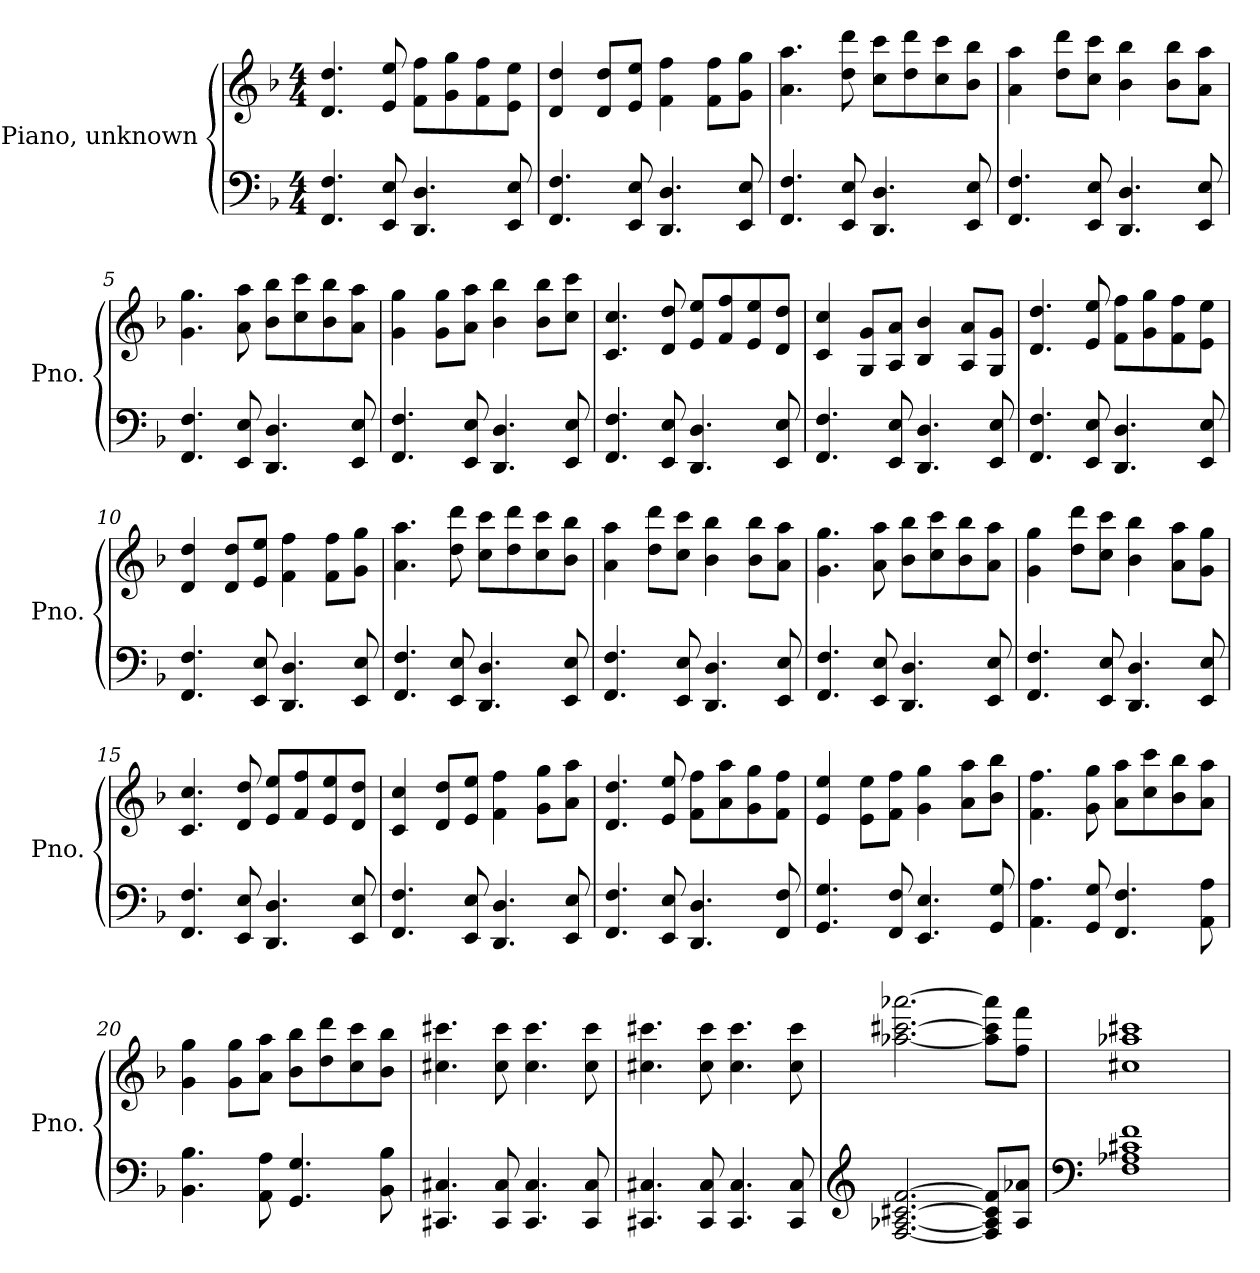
**kern	**kern
*part1	*part1
*staff2	*staff1
*I"Piano, unknown	*
*I'Pno.	*
*clefF4	*clefG2
*k[b-]	*k[b-]
*M4/4	*M4/4
*MM120	*MM120
=1	=1
4.FF/ 4.F/	4.d/ 4.dd/
8EE/ 8E/	8e/ 8ee/
4.DD/ 4.D/	8f\ 8ff\L
.	8g\ 8gg\
.	8f\ 8ff\
8EE/ 8E/	8e\ 8ee\J
=2	=2
4.FF/ 4.F/	4d/ 4dd/
.	8d/ 8dd/L
8EE/ 8E/	8e/ 8ee/J
4.DD/ 4.D/	4f\ 4ff\
.	8f\ 8ff\L
8EE/ 8E/	8g\ 8gg\J
=3	=3
4.FF/ 4.F/	4.a\ 4.aa\
8EE/ 8E/	8dd\ 8ddd\
4.DD/ 4.D/	8cc\ 8ccc\L
.	8dd\ 8ddd\
.	8cc\ 8ccc\
8EE/ 8E/	8b-\ 8bb-\J
=4	=4
4.FF/ 4.F/	4a\ 4aa\
.	8dd\ 8ddd\L
8EE/ 8E/	8cc\ 8ccc\J
4.DD/ 4.D/	4b-\ 4bb-\
.	8b-\ 8bb-\L
8EE/ 8E/	8a\ 8aa\J
!!LO:LB:g=z
=5	=5
4.FF/ 4.F/	4.g\ 4.gg\
8EE/ 8E/	8a\ 8aa\
4.DD/ 4.D/	8b-\ 8bb-\L
.	8cc\ 8ccc\
.	8b-\ 8bb-\
8EE/ 8E/	8a\ 8aa\J
=6	=6
4.FF/ 4.F/	4g\ 4gg\
.	8g\ 8gg\L
8EE/ 8E/	8a\ 8aa\J
4.DD/ 4.D/	4b-\ 4bb-\
.	8b-\ 8bb-\L
8EE/ 8E/	8cc\ 8ccc\J
=7	=7
4.FF/ 4.F/	4.c/ 4.cc/
8EE/ 8E/	8d/ 8dd/
4.DD/ 4.D/	8e/ 8ee/L
.	8f/ 8ff/
.	8e/ 8ee/
8EE/ 8E/	8d/ 8dd/J
=8	=8
4.FF/ 4.F/	4c/ 4cc/
.	8G/ 8g/L
8EE/ 8E/	8A/ 8a/J
4.DD/ 4.D/	4B-/ 4b-/
.	8A/ 8a/L
8EE/ 8E/	8G/ 8g/J
!!LO:LB:g=z
=9	=9
4.FF/ 4.F/	4.d/ 4.dd/
8EE/ 8E/	8e/ 8ee/
4.DD/ 4.D/	8f\ 8ff\L
.	8g\ 8gg\
.	8f\ 8ff\
8EE/ 8E/	8e\ 8ee\J
=10	=10
4.FF/ 4.F/	4d/ 4dd/
.	8d/ 8dd/L
8EE/ 8E/	8e/ 8ee/J
4.DD/ 4.D/	4f\ 4ff\
.	8f\ 8ff\L
8EE/ 8E/	8g\ 8gg\J
=11	=11
4.FF/ 4.F/	4.a\ 4.aa\
8EE/ 8E/	8dd\ 8ddd\
4.DD/ 4.D/	8cc\ 8ccc\L
.	8dd\ 8ddd\
.	8cc\ 8ccc\
8EE/ 8E/	8b-\ 8bb-\J
=12	=12
4.FF/ 4.F/	4a\ 4aa\
.	8dd\ 8ddd\L
8EE/ 8E/	8cc\ 8ccc\J
4.DD/ 4.D/	4b-\ 4bb-\
.	8b-\ 8bb-\L
8EE/ 8E/	8a\ 8aa\J
!!LO:LB:g=z
=13	=13
4.FF/ 4.F/	4.g\ 4.gg\
8EE/ 8E/	8a\ 8aa\
4.DD/ 4.D/	8b-\ 8bb-\L
.	8cc\ 8ccc\
.	8b-\ 8bb-\
8EE/ 8E/	8a\ 8aa\J
=14	=14
4.FF/ 4.F/	4g\ 4gg\
.	8dd\ 8ddd\L
8EE/ 8E/	8cc\ 8ccc\J
4.DD/ 4.D/	4b-\ 4bb-\
.	8a\ 8aa\L
8EE/ 8E/	8g\ 8gg\J
=15	=15
4.FF/ 4.F/	4.c/ 4.cc/
8EE/ 8E/	8d/ 8dd/
4.DD/ 4.D/	8e/ 8ee/L
.	8f/ 8ff/
.	8e/ 8ee/
8EE/ 8E/	8d/ 8dd/J
=16	=16
4.FF/ 4.F/	4c/ 4cc/
.	8d/ 8dd/L
8EE/ 8E/	8e/ 8ee/J
4.DD/ 4.D/	4f\ 4ff\
.	8g\ 8gg\L
8EE/ 8E/	8a\ 8aa\J
=17	=17
4.FF/ 4.F/	4.d/ 4.dd/
8EE/ 8E/	8e/ 8ee/
4.DD/ 4.D/	8f\ 8ff\L
.	8a\ 8aa\
.	8g\ 8gg\
8FF/ 8F/	8f\ 8ff\J
!!LO:LB:g=z
=18	=18
4.GG/ 4.G/	4e/ 4ee/
.	8e\ 8ee\L
8FF/ 8F/	8f\ 8ff\J
4.EE/ 4.E/	4g\ 4gg\
.	8a\ 8aa\L
8GG/ 8G/	8b-\ 8bb-\J
=19	=19
4.AA\ 4.A\	4.f\ 4.ff\
8GG/ 8G/	8g\ 8gg\
4.FF/ 4.F/	8a\ 8aa\L
.	8cc\ 8ccc\
.	8b-\ 8bb-\
8AA\ 8A\	8a\ 8aa\J
=20	=20
4.BB-\ 4.B-\	4g\ 4gg\
.	8g\ 8gg\L
8AA\ 8A\	8a\ 8aa\J
4.GG/ 4.G/	8b-\ 8bb-\L
.	8dd\ 8ddd\
.	8cc\ 8ccc\
8BB-\ 8B-\	8b-\ 8bb-\J
=21	=21
4.CC#X/ 4.C#X/	4.cc#X\ 4.ccc#X\
8CC#/ 8C#/	8cc#\ 8ccc#\
4.CC#/ 4.C#/	4.cc#\ 4.ccc#\
8CC#/ 8C#/	8cc#\ 8ccc#\
=22	=22
4.CC#X/ 4.C#X/	4.cc#X\ 4.ccc#X\
8CC#/ 8C#/	8cc#\ 8ccc#\
4.CC#/ 4.C#/	4.cc#\ 4.ccc#\
8CC#/ 8C#/	8cc#\ 8ccc#\
!!LO:LB:g=z
=23	=23
*clefG2	*
[2.F/ [2.A-X/ [2.c#X/ [2.f/	[2.aa-X\ [2.ccc#X\ [2.aaa-X\
8F/] 8A-/] 8c#/] 8f/]L	8aa-\] 8ccc#\] 8aaa-\]L
8A-/ 8a-X/J	8ff\ 8fff\J
=24	=24
*clefF4	*
1F 1A-X 1c#X 1f	1cc#X 1aa-X 1ccc#X
=	=
*-	*-
